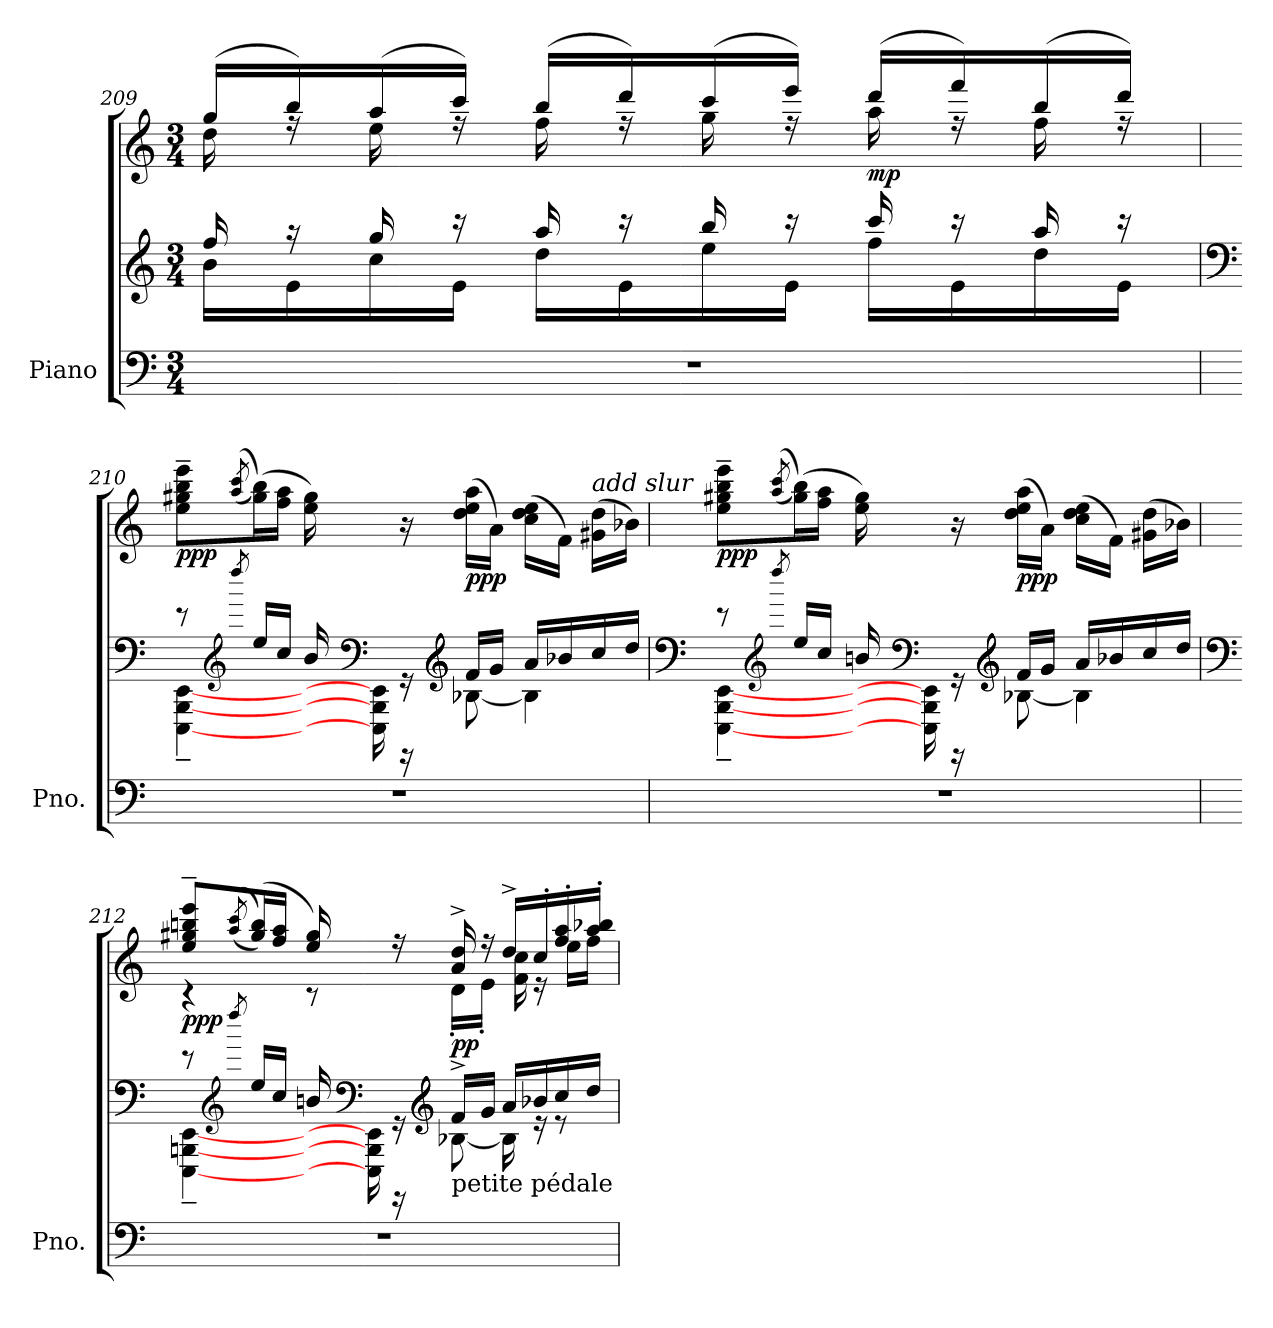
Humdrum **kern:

**kern	**kern	**kern	**dynam
*part1	*part1	*part1	*part1
*staff3	*staff2	*staff1	*staff1/2/3
*I"Piano	*	*	*
*I'Pno.	*	*	*
*clefF4	*clefG2	*clefG2	*
*k[]	*k[]	*k[]	*
*M3/4	*M3/4	*M3/4	*
=209	=209	=209	=209
*	*^	*^	*
2.r	16ff/	16b\LL	(>16gg/LL	16dd\	.
.	16r	16e\	16bb/)	16rff	.
.	16gg/	16cc\	(>16aa/	16ee\	.
.	16r	16e\JJ	16ccc/JJ)	16rff	.
.	16aa/	16dd\LL	(>16bb/LL	16ff\	.
.	16r	16e\	16ddd/)	16rff	.
.	16bb/	16ee\	(>16ccc/	16gg\	.
.	16r	16e\JJ	16eee/JJ)	16rff	.
!	!	!	!	!	!LO:DY:b
.	16ccc/	16ff\LL	(>16ddd/LL	16aa\	mp
.	16r	16e\	16fff/)	16rff	.
.	16aa/	16dd\	(>16bb/	16ff\	.
.	16r	16e\JJ	16ddd/JJ)	16rff	.
*	*	*	*v	*v	*
=210	=210	=210	=210	=210
*	*clefF4	*	*	*
*	*	*	*^	*
!	!	!	!	!	!LO:DY:b
*	*	*	*v	*v	*
2.r	8r	[4EEE\~ [4BBB\~ [4EE\~	8ee\~ 8gg#X\~ 8bb\~ 8eee\~L	ppp
.	8qff/	.	.	.
*	*clefG2	*	*	*
.	.	.	(>(<8qaa/ 8qccc/	.
.	16ee/LL	.	(>16gg#\ 16bb\L))	.
.	16cc/JJ	.	16ff\ 16aa\JJ	.
*	*	*Xtuplet	*	*
.	16b/	48ryy	16ee\ 16gg#\)	.
*	*clefF4	*	*	*
.	.	24EEE\] 24BBB\] 24EE\]	.	.
.	16rGG	16rGGGG	16r	.
*	*clefG2	*	*	*
!	!	!	!	!LO:DY:b
.	16f/LL	[8B-X\	(>16dd\ 16ee\ 16aa\LL	ppp
.	16g/JJ	.	16a\JJ)	.
.	16a/LL	4B-\]	(>16cc\ 16dd\ 16ee\LL	.
.	16b-X/	.	16f\JJ)	.
!	!	!	!LO:TX:a:i:t=add slur	!
.	16cc/	.	(>16g#X\ 16dd\LL	.
.	16dd/JJ	.	16b-X\JJ)	.
!!LO:LB:g=z
=211	=211	=211	=211	=211
*	*clefF4	*	*	*
!	!	!	!	!LO:DY:b
2.r	8r	[4EEE\~ [4BBB\~ [4EE\~	8ee\~ 8gg#X\~ 8bb\~ 8eee\~L	ppp
.	8qff/	.	.	.
*	*clefG2	*	*	*
.	.	.	(>(<8qaa/ 8qccc/	.
.	16ee/LL	.	(>16gg#\ 16bb\L))	.
.	16cc/JJ	.	16ff\ 16aa\JJ	.
.	16bn/	48ryy	16ee\ 16gg#\)	.
*	*clefF4	*	*	*
.	.	24EEE\] 24BBB\] 24EE\]	.	.
.	16rGG	16rGGGG	16r	.
*	*clefG2	*	*	*
!	!	!	!	!LO:DY:b
.	16f/LL	[8B-X\	(>16dd\ 16ee\ 16aa\LL	ppp
.	16g/JJ	.	16a\JJ)	.
.	16a/LL	4B-\]	(>16cc\ 16dd\ 16ee\LL	.
.	16b-X/	.	16f\JJ)	.
.	16cc/	.	(>16g#X\ 16dd\LL	.
.	16dd/JJ	.	16b-X\JJ)	.
=212	=212	=212	=212	=212
*	*clefF4	*	*	*
*	*	*	*^	*
!	!	!	!	!	!LO:DY:b
2.r	8r	[4EEE\~ [4BBBn\~ [4EE\~	8ee/~ 8gg#X/~ 8bbn/~ 8eee/~L	4r	ppp
.	8qff/	.	.	.	.
*	*clefG2	*	*	*	*
.	.	.	(>(<8qaa/ 8qccc/	.	.
.	16ee/LL	.	(>16gg#/ 16bb/L))	.	.
.	16cc/JJ	.	16ff/ 16aa/JJ	.	.
.	16bn/	48ryy	16ee/ 16gg#/)	8r	.
*	*clefF4	*	*	*	*
.	.	24EEE\] 24BBB\] 24EE\]	.	.	.
.	16rGG	16rGGGG	16r	.	.
*	*clefG2	*	*	*	*
!	!LO:TX:b:t=petite pédale	!	!	!	!
!	!	!	!	!	!LO:DY:b
.	16f^/LL	[8B-X\	16a/^ 16dd/^	16d'\LL	pp
.	16g/JJ	.	16r	16e'\JJ	.
.	16a/LL	16B-\]	16dd^/LL	16f\ 16cc\	.
.	16b-X/	16re	16cc'/	16r	.
.	16cc/	8re	16ff/' 16aa/'	16ee\LL	.
.	16dd/JJ	.	16aa/' 16bb-X/'JJ	16ff\JJ	.
*	*v	*v	*	*	*
*	*	*v	*v	*
=	=	=	=
*-	*-	*-	*-
